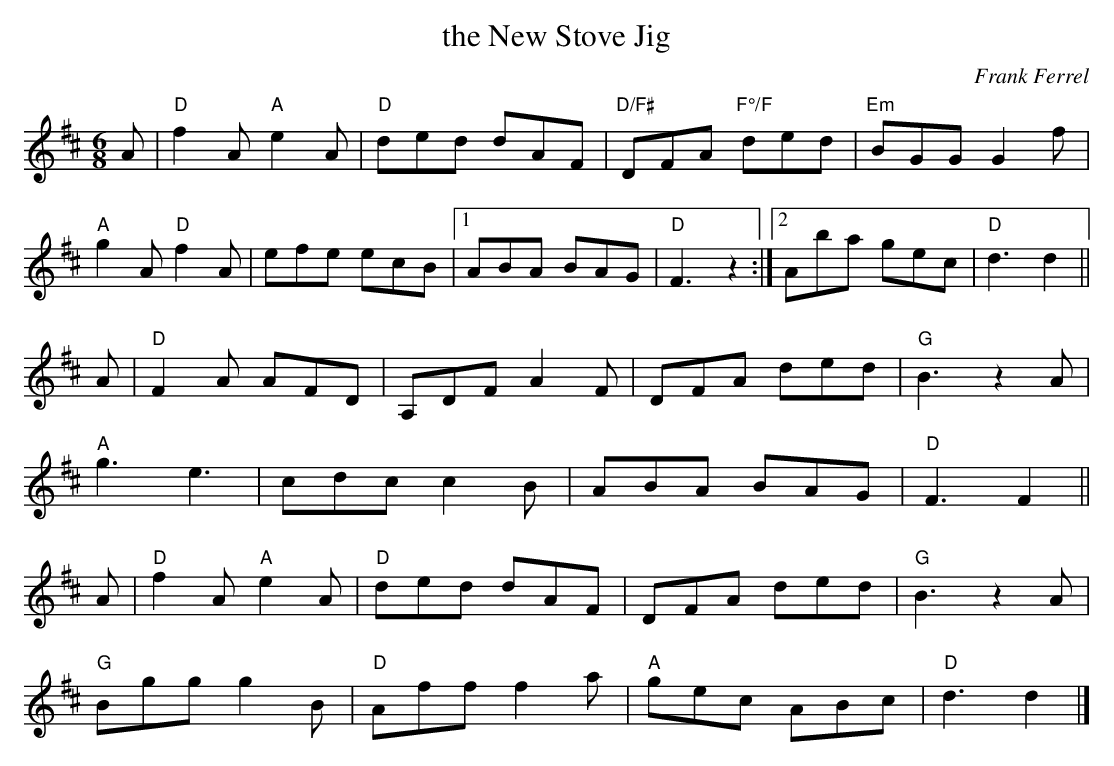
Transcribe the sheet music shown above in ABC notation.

X:1
T: the New Stove Jig
C: Frank Ferrel
M: 6/8
L: 1/8
K: D
A |\
"D"f2A "A"e2A | "D"ded dAF | "D/F#"DFA "F°/F"ded | "Em"BGG G2f |
"A"g2A "D"f2A | efe ecB |1 ABA BAG | "D"F3 z2 :|[2 Aba gec | "D"d3 d2 ||
A |\
"D"F2A AFD | A,DF A2F | DFA ded | "G"B3 z2A |
"A"g3 e3 | cdc c2B | ABA BAG | "D"F3 F2 ||
A |\
"D"f2A "A"e2A | "D"ded dAF | DFA ded | "G"B3 z2A |
"G"Bgg g2B | "D"Aff f2a | "A"gec ABc | "D"d3 d2 |]
